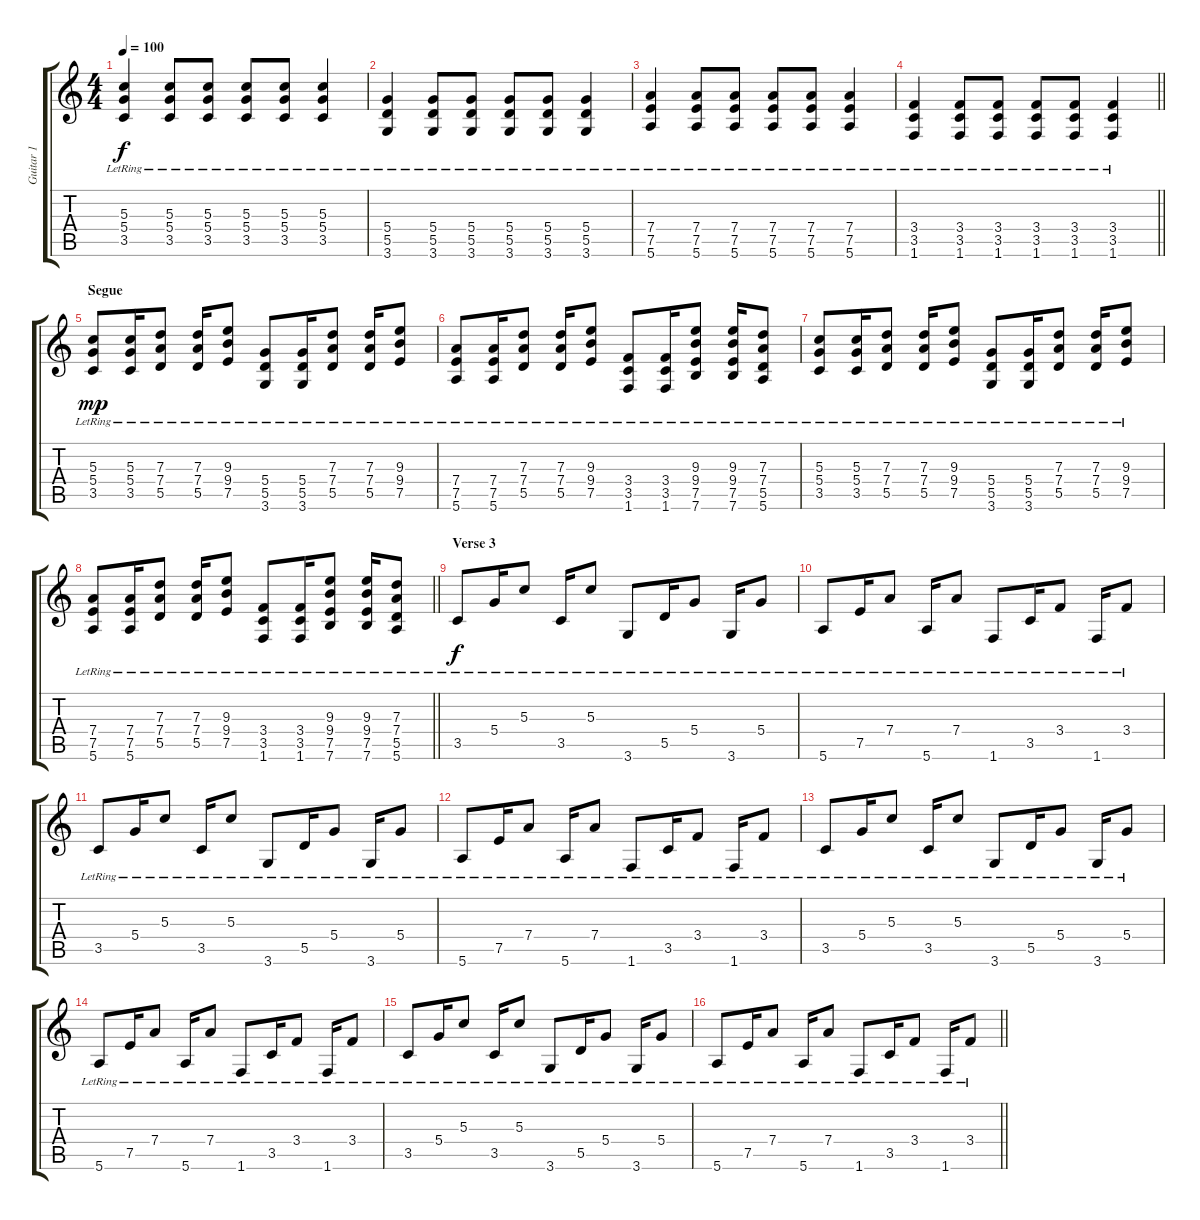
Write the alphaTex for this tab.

\track ("Guitar 1" "Guitar 1") {instrument acousticguitarsteel}
\staff {score tabs}
\tuning (E4 B3 G3 D3 A2 E2) {hide}
\ts (4 4)
\tempo 100
\clef g2
\ks c
(5.3{lr} 5.4{lr} 3.5{lr}).4{dy f} (5.3{lr} 5.4{lr} 3.5{lr}).8 (5.3{lr} 5.4{lr} 3.5{lr}).8 (5.3{lr} 5.4{lr} 3.5{lr}).8 (5.3{lr} 5.4{lr} 3.5{lr}).8 (5.3{lr} 5.4{lr} 3.5{lr}).4 |
(5.4{lr} 5.5{lr} 3.6{lr}).4 (5.4{lr} 5.5{lr} 3.6{lr}).8 (5.4{lr} 5.5{lr} 3.6{lr}).8 (5.4{lr} 5.5{lr} 3.6{lr}).8 (5.4{lr} 5.5{lr} 3.6{lr}).8 (5.4{lr} 5.5{lr} 3.6{lr}).4 |
(7.4{lr} 7.5{lr} 5.6).4 (7.4{lr} 7.5{lr} 5.6).8 (7.4{lr} 7.5{lr} 5.6).8 (7.4{lr} 7.5{lr} 5.6).8 (7.4{lr} 7.5{lr} 5.6).8 (7.4{lr} 7.5{lr} 5.6).4 |
\barLineRight lightlight
(3.4{lr} 3.5{lr} 1.6{lr}).4 (3.4{lr} 3.5{lr} 1.6{lr}).8 (3.4{lr} 3.5{lr} 1.6{lr}).8 (3.4{lr} 3.5{lr} 1.6{lr}).8 (3.4{lr} 3.5{lr} 1.6{lr}).8 (3.4{lr} 3.5{lr} 1.6{lr}).4 |
\section ("" "Segue")
(5.3{lr} 5.4{lr} 3.5{lr}).8{dy mp} (5.3{lr} 5.4{lr} 3.5{lr}).16 (7.3{lr} 7.4{lr} 5.5{lr}).8 (7.3{lr} 7.4{lr} 5.5{lr}).16 (9.3{lr} 9.4{lr} 7.5{lr}).8 (5.4{lr} 5.5{lr} 3.6{lr}).8 (5.4{lr} 5.5{lr} 3.6{lr}).16 (7.3{lr} 7.4{lr} 5.5{lr}).8 (7.3{lr} 7.4{lr} 5.5{lr}).16 (9.3{lr} 9.4{lr} 7.5{lr}).8 |
(7.4{lr} 7.5{lr} 5.6{lr}).8 (7.4{lr} 7.5{lr} 5.6{lr}).16 (7.3{lr} 7.4{lr} 5.5{lr}).8 (7.3{lr} 7.4{lr} 5.5{lr}).16 (9.3{lr} 9.4{lr} 7.5{lr}).8 (3.4{lr} 3.5{lr} 1.6{lr}).8 (3.4{lr} 3.5{lr} 1.6{lr}).16 (9.3{lr} 9.4{lr} 7.5{lr} 7.6{lr}).8 (9.3{lr} 9.4{lr} 7.5{lr} 7.6{lr}).16 (7.3{lr} 7.4{lr} 5.5{lr} 5.6{lr}).8 |
(5.3{lr} 5.4{lr} 3.5{lr}).8 (5.3{lr} 5.4{lr} 3.5{lr}).16 (7.3{lr} 7.4{lr} 5.5{lr}).8 (7.3{lr} 7.4{lr} 5.5{lr}).16 (9.3{lr} 9.4{lr} 7.5{lr}).8 (5.4{lr} 5.5{lr} 3.6{lr}).8 (5.4{lr} 5.5{lr} 3.6{lr}).16 (7.3{lr} 7.4{lr} 5.5{lr}).8 (7.3{lr} 7.4{lr} 5.5{lr}).16 (9.3{lr} 9.4{lr} 7.5{lr}).8 |
\barLineRight lightlight
(7.4{lr} 7.5{lr} 5.6{lr}).8 (7.4{lr} 7.5{lr} 5.6{lr}).16 (7.3{lr} 7.4{lr} 5.5{lr}).8 (7.3{lr} 7.4{lr} 5.5{lr}).16 (9.3{lr} 9.4{lr} 7.5{lr}).8 (3.4{lr} 3.5{lr} 1.6{lr}).8 (3.4{lr} 3.5{lr} 1.6{lr}).16 (9.3{lr} 9.4{lr} 7.5{lr} 7.6{lr}).8 (9.3{lr} 9.4{lr} 7.5{lr} 7.6{lr}).16 (7.3{lr} 7.4{lr} 5.5{lr} 5.6{lr}).8 |
\section ("" "Verse 3")
3.5{lr}.8{dy f} 5.4{lr}.16 5.3{lr}.8 3.5{lr}.16 5.3{lr}.8 3.6{lr}.8 5.5{lr}.16 5.4{lr}.8 3.6{lr}.16 5.4{lr}.8 |
5.6{lr}.8 7.5{lr}.16 7.4{lr}.8 5.6{lr}.16 7.4{lr}.8 1.6{lr}.8 3.5{lr}.16 3.4{lr}.8 1.6{lr}.16 3.4{lr}.8 |
3.5{lr}.8 5.4{lr}.16 5.3{lr}.8 3.5{lr}.16 5.3{lr}.8 3.6{lr}.8 5.5{lr}.16 5.4{lr}.8 3.6{lr}.16 5.4{lr}.8 |
5.6{lr}.8 7.5{lr}.16 7.4{lr}.8 5.6{lr}.16 7.4{lr}.8 1.6{lr}.8 3.5{lr}.16 3.4{lr}.8 1.6{lr}.16 3.4{lr}.8 |
3.5{lr}.8 5.4{lr}.16 5.3{lr}.8 3.5{lr}.16 5.3{lr}.8 3.6{lr}.8 5.5{lr}.16 5.4{lr}.8 3.6{lr}.16 5.4{lr}.8 |
5.6{lr}.8 7.5{lr}.16 7.4{lr}.8 5.6{lr}.16 7.4{lr}.8 1.6{lr}.8 3.5{lr}.16 3.4{lr}.8 1.6{lr}.16 3.4{lr}.8 |
3.5{lr}.8 5.4{lr}.16 5.3{lr}.8 3.5{lr}.16 5.3{lr}.8 3.6{lr}.8 5.5{lr}.16 5.4{lr}.8 3.6{lr}.16 5.4{lr}.8 |
\barLineRight lightlight
5.6{lr}.8 7.5{lr}.16 7.4{lr}.8 5.6{lr}.16 7.4{lr}.8 1.6{lr}.8 3.5{lr}.16 3.4{lr}.8 1.6{lr}.16 3.4{lr}.8
